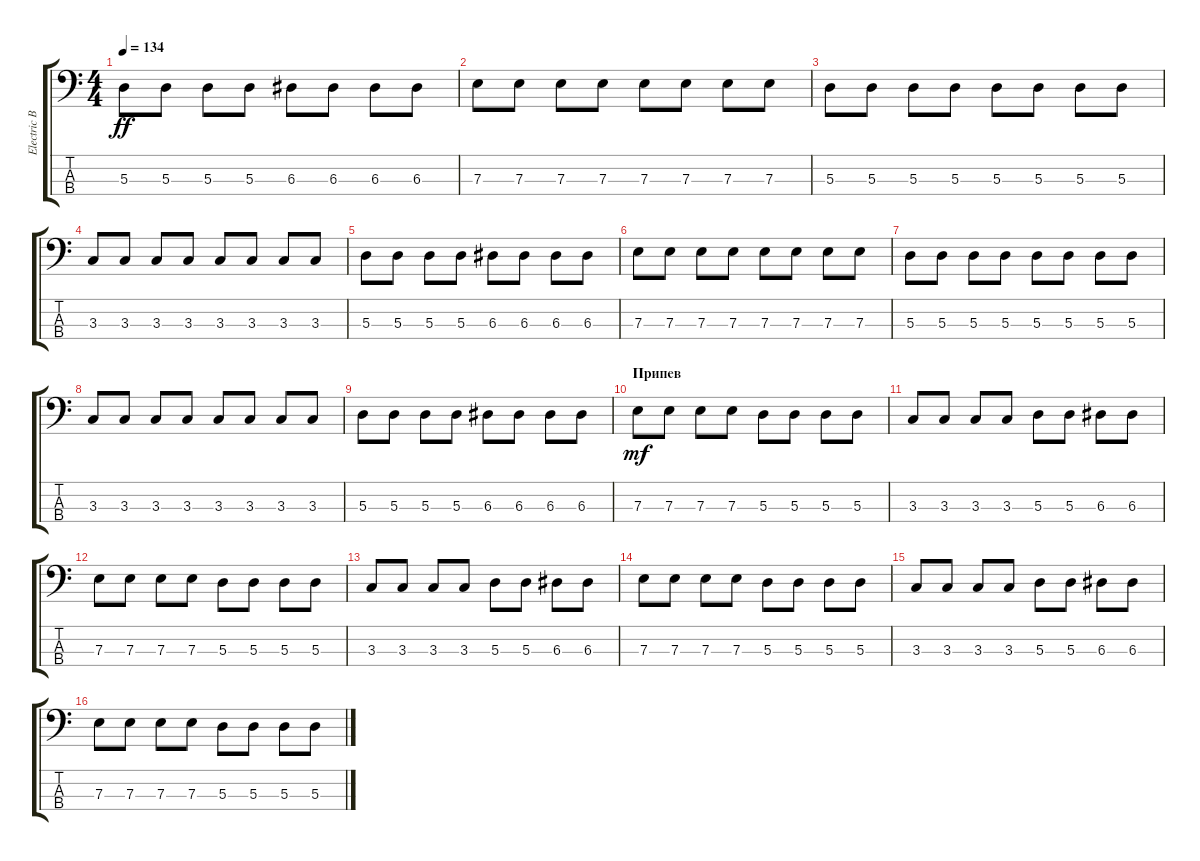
\track ("Electric Bass" "Electric B") {instrument electricbassfinger}
\staff {score tabs}
\tuning (G2 D2 A1 E1) {hide}
\ts (4 4)
\tempo 134
\clef f4
\ks c
5.3.8{dy ff} 5.3.8 5.3.8 5.3.8 6.3.8 6.3.8 6.3.8 6.3.8 |
7.3.8 7.3.8 7.3.8 7.3.8 7.3.8 7.3.8 7.3.8 7.3.8 |
5.3.8 5.3.8 5.3.8 5.3.8 5.3.8 5.3.8 5.3.8 5.3.8 |
3.3.8 3.3.8 3.3.8 3.3.8 3.3.8 3.3.8 3.3.8 3.3.8 |
5.3.8 5.3.8 5.3.8 5.3.8 6.3.8 6.3.8 6.3.8 6.3.8 |
7.3.8 7.3.8 7.3.8 7.3.8 7.3.8 7.3.8 7.3.8 7.3.8 |
5.3.8 5.3.8 5.3.8 5.3.8 5.3.8 5.3.8 5.3.8 5.3.8 |
3.3.8 3.3.8 3.3.8 3.3.8 3.3.8 3.3.8 3.3.8 3.3.8 |
5.3.8 5.3.8 5.3.8 5.3.8 6.3.8 6.3.8 6.3.8 6.3.8 |
\section ("" "Припев")
7.3.8{dy mf} 7.3.8 7.3.8 7.3.8 5.3.8 5.3.8 5.3.8 5.3.8 |
3.3.8 3.3.8 3.3.8 3.3.8 5.3.8 5.3.8 6.3.8 6.3.8 |
7.3.8 7.3.8 7.3.8 7.3.8 5.3.8 5.3.8 5.3.8 5.3.8 |
3.3.8 3.3.8 3.3.8 3.3.8 5.3.8 5.3.8 6.3.8 6.3.8 |
7.3.8 7.3.8 7.3.8 7.3.8 5.3.8 5.3.8 5.3.8 5.3.8 |
3.3.8 3.3.8 3.3.8 3.3.8 5.3.8 5.3.8 6.3.8 6.3.8 |
7.3.8 7.3.8 7.3.8 7.3.8 5.3.8 5.3.8 5.3.8 5.3.8
